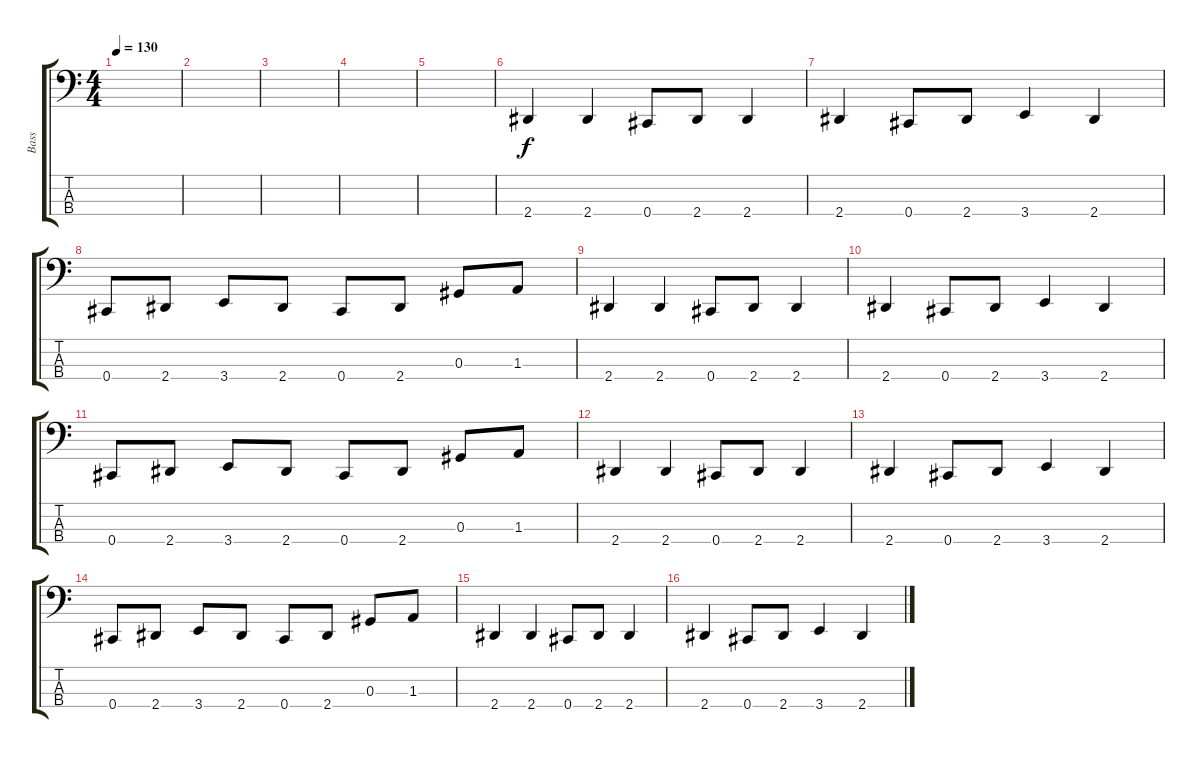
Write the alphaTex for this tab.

\track ("Bass" "Bass") {instrument electricbasspick bank 255}
\staff {score tabs}
\tuning (Gb2 Db2 Ab1 Db1) {hide}
\ts (4 4)
\tempo 130
\clef f4
\ks c
|
|
|
|
|
2.4.4 2.4.4 0.4.8 2.4.8 2.4.4 |
2.4.4 0.4.8 2.4.8 3.4.4 2.4.4 |
0.4.8 2.4.8 3.4.8 2.4.8 0.4.8 2.4.8 0.3.8 1.3.8 |
2.4.4 2.4.4 0.4.8 2.4.8 2.4.4 |
2.4.4 0.4.8 2.4.8 3.4.4 2.4.4 |
0.4.8 2.4.8 3.4.8 2.4.8 0.4.8 2.4.8 0.3.8 1.3.8 |
2.4.4 2.4.4 0.4.8 2.4.8 2.4.4 |
2.4.4 0.4.8 2.4.8 3.4.4 2.4.4 |
0.4.8 2.4.8 3.4.8 2.4.8 0.4.8 2.4.8 0.3.8 1.3.8 |
2.4.4 2.4.4 0.4.8 2.4.8 2.4.4 |
2.4.4 0.4.8 2.4.8 3.4.4 2.4.4
